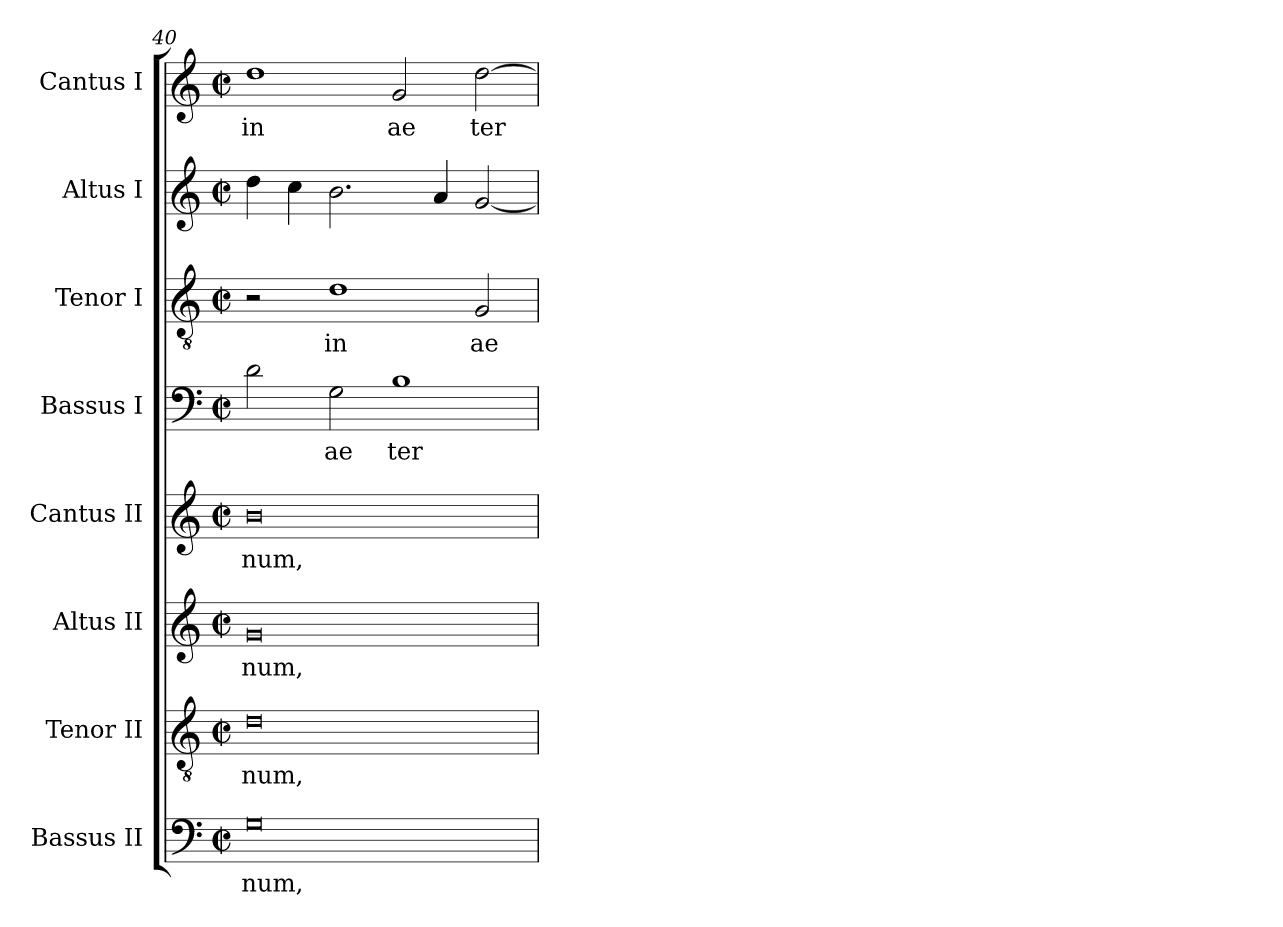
**kern	**text	**kern	**text	**kern	**text	**kern	**text	**kern	**text	**kern	**text	**kern	**kern	**text
*part8	*part8	*part7	*part7	*part6	*part6	*part5	*part5	*part4	*part4	*part3	*part3	*part2	*part1	*part1
*staff8	*staff8	*staff7	*staff7	*staff6	*staff6	*staff5	*staff5	*staff4	*staff4	*staff3	*staff3	*staff2	*staff1	*staff1
*I"Bassus II	*	*I"Tenor II	*	*I"Altus II	*	*I"Cantus II	*	*I"Bassus I	*	*I"Tenor I	*	*I"Altus I	*I"Cantus I	*
!!LO:PB:g=z
*clefF4	*	*clefGv2	*	*clefG2	*	*clefG2	*	*clefF4	*	*clefGv2	*	*clefG2	*clefG2	*
*	*	*	*	*	*	*	*	*	*	*	*	*k[]	*	*
*	*	*	*	*	*	*	*	*	*	*	*	*C:	*	*
*M2/2	*	*M2/2	*	*M2/2	*	*M2/2	*	*M2/2	*	*M2/2	*	*M2/2	*M2/2	*
*met(c|)	*	*met(c|)	*	*met(c|)	*	*met(c|)	*	*met(c|)	*	*met(c|)	*	*met(c|)	*met(c|)	*
=40	=40	=40	=40	=40	=40	=40	=40	=40	=40	=40	=40	=40	=40	=40
!	!LO:LY:b:cj	!	!LO:LY:b:cj	!	!LO:LY:b:cj	!	!LO:LY:b:cj	!	!	!	!	!	!	!LO:LY:b:cj
0G	num,	0d	num,	0g	num,	0b	-num,	2d\	.	2r	.	4dd\	1dd	in
.	.	.	.	.	.	.	.	.	.	.	.	4cc\	.	.
!	!	!	!	!	!	!	!	!	!LO:LY:b:cj	!	!LO:LY:b:cj	!	!	!
.	.	.	.	.	.	.	.	2G\	ae	1d	in	2.b\	.	.
!	!	!	!	!	!	!	!	!	!LO:LY:b:cj	!	!	!	!	!LO:LY:b:cj
.	.	.	.	.	.	.	.	1B	ter	.	.	.	2g/	ae
.	.	.	.	.	.	.	.	.	.	.	.	4a/	.	.
!	!	!	!	!	!	!	!	!	!	!	!LO:LY:b:cj	!	!	!LO:LY:b
.	.	.	.	.	.	.	.	.	.	2G/	ae	[<2g/	[>2dd\	ter
=	=	=	=	=	=	=	=	=	=	=	=	=	=	=
*-	*-	*-	*-	*-	*-	*-	*-	*-	*-	*-	*-	*-	*-	*-
